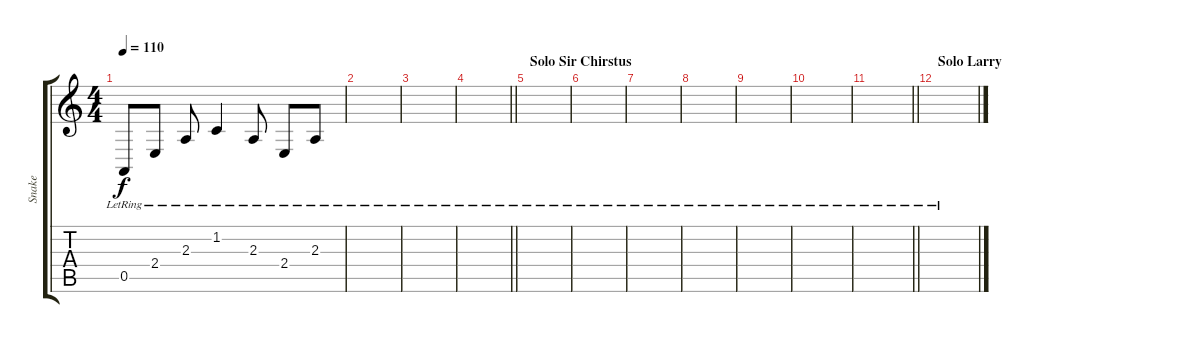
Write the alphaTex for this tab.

\track ("Snake" "Snake") {instrument acousticgrandpiano}
\staff {score tabs}
\tuning (E4 B3 G3 D3 A2 E2) {hide}
\ts (4 4)
\tempo 110
\clef g2
\ks c
0.5{lr}.8{dy f} 2.4{lr}.8 2.3{lr}.8 1.2{lr}.4 2.3{lr}.8 2.4{lr}.8 2.3{lr}.8 |
|
|
\barLineRight lightlight
|
\section ("" "Solo Sir Chirstus")
|
|
|
|
|
|
\barLineRight lightlight
|
\section ("" "Solo Larry")
